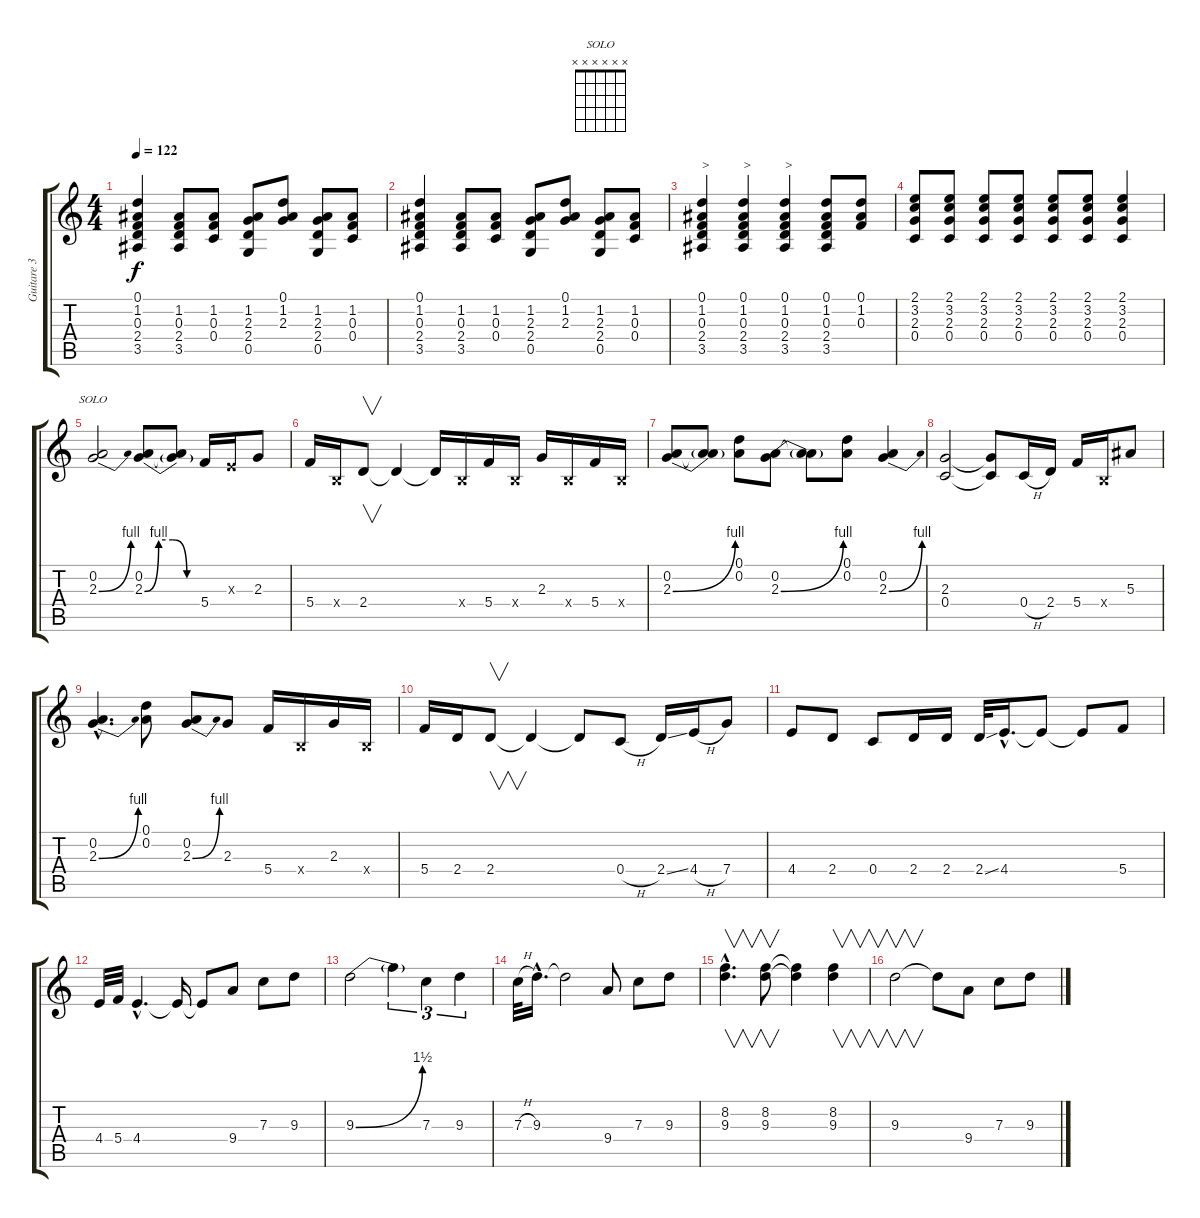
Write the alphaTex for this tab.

\track ("Guitare 3 (Solo)" "Guitare 3 ") {instrument distortionguitar}
\staff {score tabs}
\tuning (D4 A3 F3 C3 G2 D2) {hide}
\chord ("SOLO" x x x x x x) {firstfret 0}
\ts (4 4)
\tempo 122
\clef g2
\ks c
(0.1 1.2 0.3 2.4 3.5).4{dy f} (1.2 0.3 2.4 3.5).8 (1.2 0.3 0.4).8 (1.2 2.3 2.4 0.5).8 (0.1 1.2 2.3).8 (1.2 2.3 2.4 0.5).8 (1.2 0.3 0.4).8 |
(0.1 1.2 0.3 2.4 3.5).4 (1.2 0.3 2.4 3.5).8 (1.2 0.3 0.4).8 (1.2 2.3 2.4 0.5).8 (0.1 1.2 2.3).8 (1.2 2.3 2.4 0.5).8 (1.2 0.3 0.4).8 |
(0.1 1.2 0.3 2.4 3.5).4{txt ">"} (0.1 1.2 0.3 2.4 3.5).4{txt ">"} (0.1 1.2 0.3 2.4 3.5).4{txt ">"} (0.1 1.2 0.3 2.4 3.5).8 (0.1 1.2 0.3).8 |
(2.1 3.2 2.3 0.4).8 (2.1 3.2 2.3 0.4).8 (2.1 3.2 2.3 0.4).8 (2.1 3.2 2.3 0.4).8 (2.1 3.2 2.3 0.4).8 (2.1 3.2 2.3 0.4).8 (2.1 3.2 2.3 0.4).4 |
(0.2 2.3{be (bend 0 0 60 4)}).2{ch "SOLO"} (0.2 2.3{be (custom 0 0 15 4 30 4 45 0 60 0)}).8 (0.2{t} 2.3{t}).8 5.4.16 -1.3{x}.16 2.3.8 |
5.4.16 -1.4{x}.16 2.4.8{v} 2.4{t}.4 2.4{t}.16 -1.4{x}.16 5.4.16 -1.4{x}.16 2.3.16 -1.4{x}.16 5.4.16 -1.4{x}.16 |
(0.2 2.3{be (bend 0 0 60 4)}).8 (0.2{t} 2.3{t}).8 (0.1 0.2).8 (0.2 2.3{be (bend 0 0 60 4)}).8 (0.2{t} 2.3{t}).8 (0.1 0.2).8 (0.2 2.3{be (bend 0 0 60 4)}).4 |
(2.3 0.4).2 (2.3{t} 0.4{t}).8 0.4{h}.16 2.4.16 5.4.16 -1.4{x}.16 5.3.8 |
(0.2{hac} 2.3{be (bend 0 0 60 4) hac}).4{d} (0.1 0.2).8 (0.2 2.3{be (bend 0 0 60 4)}).8 2.3.8 5.4.16 -1.4{x}.16 2.3.16 -1.4{x}.16 |
5.4.16 2.4.16 2.4.8{v} 2.4{t}.4 2.4{t}.8 0.4{h}.8 2.4{ss}.16 4.4{h}.16 7.4.8 |
4.4.8 2.4.8 0.4.8 2.4.16 2.4.16 2.4{ss}.32 4.4{hac}.16{d} 4.4{t}.8 4.4{t}.8 5.4.8 |
4.4.32 5.4.32 4.4{hac}.4{d} 4.4{t}.16 4.4{t}.8 9.4.8 7.3.8 9.3.8 |
9.3{be (bend 0 0 60 6)}.2 9.3{t}.4{tu (3 2)} 7.3.4{tu (3 2)} 9.3.4{tu (3 2)} |
7.3{h}.32 9.3{hac}.16{d} 9.3{t}.2 9.4.8 7.3.8 9.3.8 |
(8.2{hac} 9.3{hac}).4{v d} (8.2 9.3).8{v} (8.2{t} 9.3{t}).4 (8.2 9.3).4{v} |
9.3.2{v} 9.3{t}.8 9.4.8 7.3.8 9.3.8
